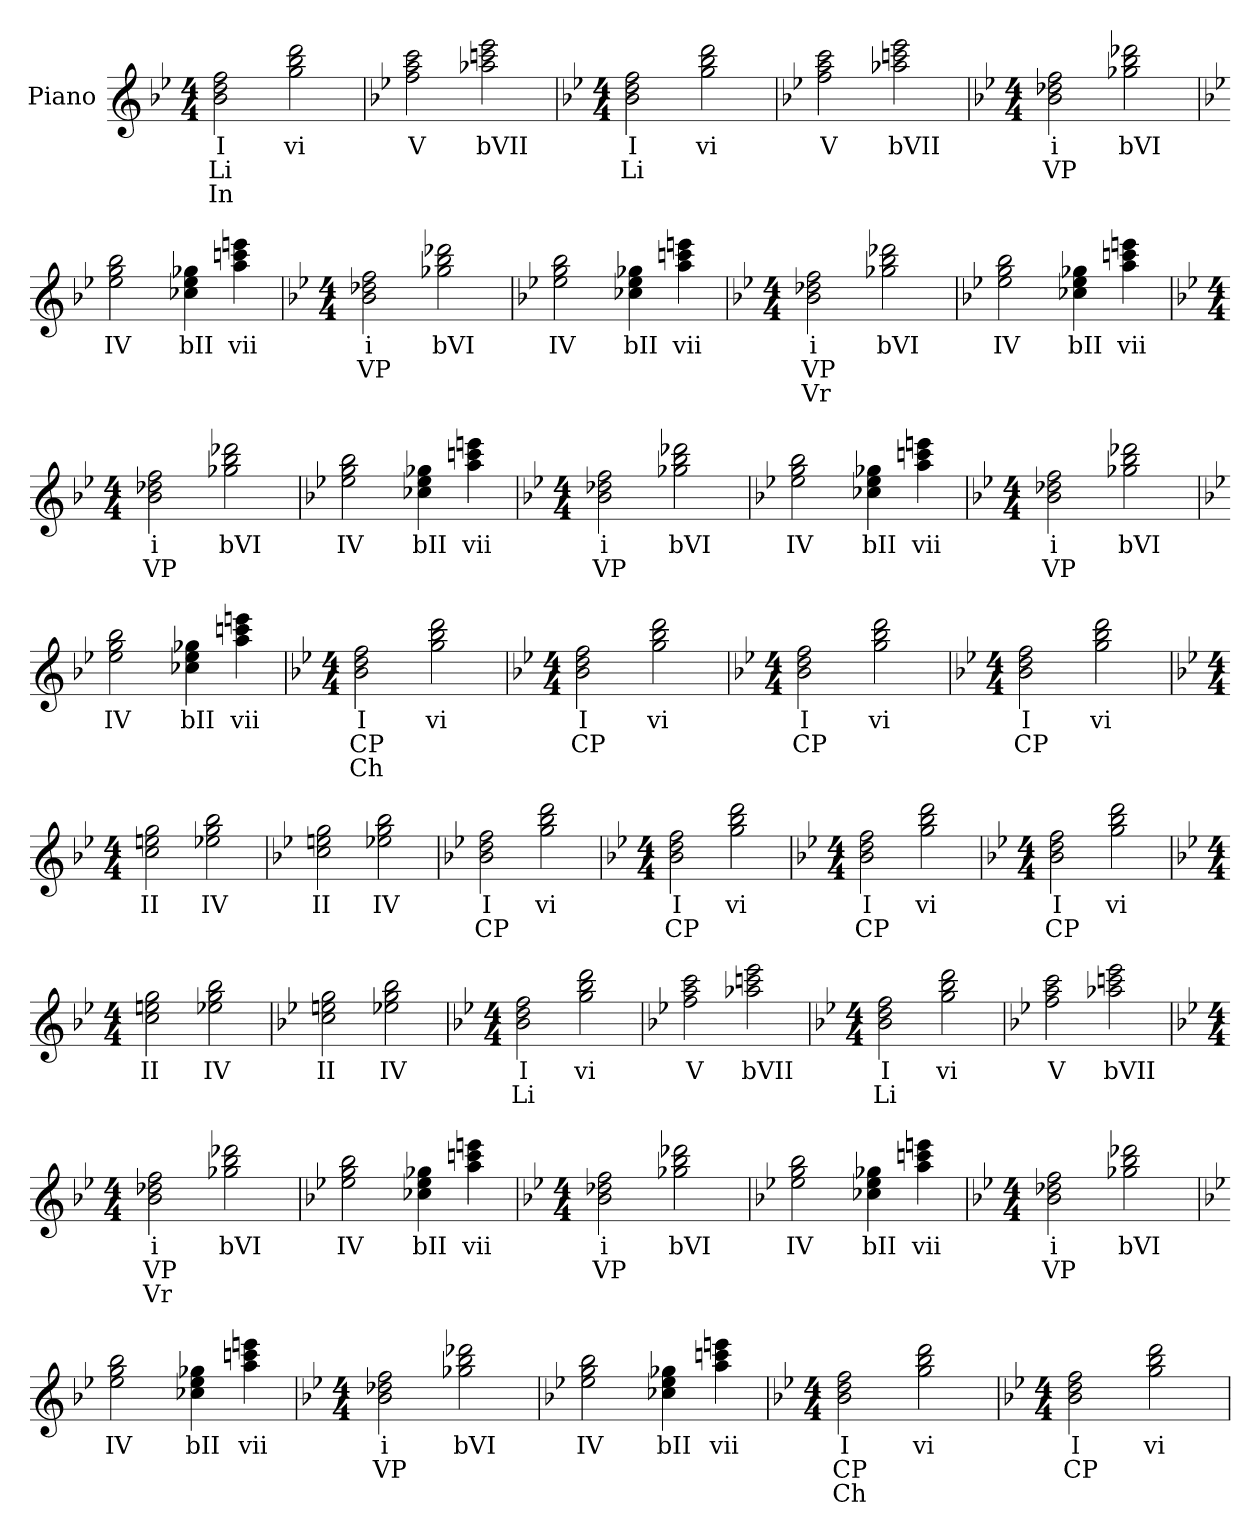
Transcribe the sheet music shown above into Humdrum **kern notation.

**kern	**text	**text	**text
*part1	*part1	*part1	*part1
*staff1	*staff1	*staff1	*staff1
*I"Piano	*	*	*
*I'Pno	*	*	*
*k[b-e-]	*	*	*
*B-:	*	*	*
*M4/4	*	*	*
=	=	=	=
2b- 2dd 2ff	I	Li	In
2gg 2bb- 2ddd	vi	.	.
=	=	=	=
*k[b-e-]	*	*	*
*B-:	*	*	*
2ff 2aa 2ccc	V	.	.
2aa-X 2cccn 2eee-	bVII	.	.
=	=	=	=
*k[b-e-]	*	*	*
*B-:	*	*	*
*M4/4	*	*	*
2b- 2dd 2ff	I	Li	.
2gg 2bb- 2ddd	vi	.	.
=	=	=	=
*k[b-e-]	*	*	*
*B-:	*	*	*
2ff 2aa 2ccc	V	.	.
2aa-X 2cccn 2eee-	bVII	.	.
=	=	=	=
*k[b-e-]	*	*	*
*B-:	*	*	*
*M4/4	*	*	*
2b- 2dd-X 2ff	i	VP	.
2gg-X 2bb- 2ddd-X	bVI	.	.
=	=	=	=
*k[b-e-]	*	*	*
*B-:	*	*	*
2ee- 2gg 2bb-	IV	.	.
4cc-X 4ee- 4gg-X	bII	.	.
4aa 4cccn 4eeen	vii	.	.
=	=	=	=
*k[b-e-]	*	*	*
*B-:	*	*	*
*M4/4	*	*	*
2b- 2dd-X 2ff	i	VP	.
2gg-X 2bb- 2ddd-X	bVI	.	.
=	=	=	=
*k[b-e-]	*	*	*
*B-:	*	*	*
2ee- 2gg 2bb-	IV	.	.
4cc-X 4ee- 4gg-X	bII	.	.
4aa 4cccn 4eeen	vii	.	.
=	=	=	=
*k[b-e-]	*	*	*
*B-:	*	*	*
*M4/4	*	*	*
2b- 2dd-X 2ff	i	VP	Vr
2gg-X 2bb- 2ddd-X	bVI	.	.
=	=	=	=
*k[b-e-]	*	*	*
*B-:	*	*	*
2ee- 2gg 2bb-	IV	.	.
4cc-X 4ee- 4gg-X	bII	.	.
4aa 4cccn 4eeen	vii	.	.
=	=	=	=
*k[b-e-]	*	*	*
*B-:	*	*	*
*M4/4	*	*	*
2b- 2dd-X 2ff	i	VP	.
2gg-X 2bb- 2ddd-X	bVI	.	.
=	=	=	=
*k[b-e-]	*	*	*
*B-:	*	*	*
2ee- 2gg 2bb-	IV	.	.
4cc-X 4ee- 4gg-X	bII	.	.
4aa 4cccn 4eeen	vii	.	.
=	=	=	=
*k[b-e-]	*	*	*
*B-:	*	*	*
*M4/4	*	*	*
2b- 2dd-X 2ff	i	VP	.
2gg-X 2bb- 2ddd-X	bVI	.	.
=	=	=	=
*k[b-e-]	*	*	*
*B-:	*	*	*
2ee- 2gg 2bb-	IV	.	.
4cc-X 4ee- 4gg-X	bII	.	.
4aa 4cccn 4eeen	vii	.	.
=	=	=	=
*k[b-e-]	*	*	*
*B-:	*	*	*
*M4/4	*	*	*
2b- 2dd-X 2ff	i	VP	.
2gg-X 2bb- 2ddd-X	bVI	.	.
=	=	=	=
*k[b-e-]	*	*	*
*B-:	*	*	*
2ee- 2gg 2bb-	IV	.	.
4cc-X 4ee- 4gg-X	bII	.	.
4aa 4cccn 4eeen	vii	.	.
=	=	=	=
*k[b-e-]	*	*	*
*B-:	*	*	*
*M4/4	*	*	*
2b- 2dd 2ff	I	CP	Ch
2gg 2bb- 2ddd	vi	.	.
=	=	=	=
*k[b-e-]	*	*	*
*B-:	*	*	*
*M4/4	*	*	*
2b- 2dd 2ff	I	CP	.
2gg 2bb- 2ddd	vi	.	.
=	=	=	=
*k[b-e-]	*	*	*
*B-:	*	*	*
*M4/4	*	*	*
2b- 2dd 2ff	I	CP	.
2gg 2bb- 2ddd	vi	.	.
=	=	=	=
*k[b-e-]	*	*	*
*B-:	*	*	*
*M4/4	*	*	*
2b- 2dd 2ff	I	CP	.
2gg 2bb- 2ddd	vi	.	.
=	=	=	=
*k[b-e-]	*	*	*
*B-:	*	*	*
*M4/4	*	*	*
2cc 2een 2gg	II	.	.
2ee-X 2gg 2bb-	IV	.	.
=	=	=	=
*k[b-e-]	*	*	*
*B-:	*	*	*
2cc 2een 2gg	II	.	.
2ee-X 2gg 2bb-	IV	.	.
=	=	=	=
*k[b-e-]	*	*	*
*B-:	*	*	*
2b- 2dd 2ff	I	CP	.
2gg 2bb- 2ddd	vi	.	.
=	=	=	=
*k[b-e-]	*	*	*
*B-:	*	*	*
*M4/4	*	*	*
2b- 2dd 2ff	I	CP	.
2gg 2bb- 2ddd	vi	.	.
=	=	=	=
*k[b-e-]	*	*	*
*B-:	*	*	*
*M4/4	*	*	*
2b- 2dd 2ff	I	CP	.
2gg 2bb- 2ddd	vi	.	.
=	=	=	=
*k[b-e-]	*	*	*
*B-:	*	*	*
*M4/4	*	*	*
2b- 2dd 2ff	I	CP	.
2gg 2bb- 2ddd	vi	.	.
=	=	=	=
*k[b-e-]	*	*	*
*B-:	*	*	*
*M4/4	*	*	*
2cc 2een 2gg	II	.	.
2ee-X 2gg 2bb-	IV	.	.
=	=	=	=
*k[b-e-]	*	*	*
*B-:	*	*	*
2cc 2een 2gg	II	.	.
2ee-X 2gg 2bb-	IV	.	.
=	=	=	=
*k[b-e-]	*	*	*
*B-:	*	*	*
*M4/4	*	*	*
2b- 2dd 2ff	I	Li	.
2gg 2bb- 2ddd	vi	.	.
=	=	=	=
*k[b-e-]	*	*	*
*B-:	*	*	*
2ff 2aa 2ccc	V	.	.
2aa-X 2cccn 2eee-	bVII	.	.
=	=	=	=
*k[b-e-]	*	*	*
*B-:	*	*	*
*M4/4	*	*	*
2b- 2dd 2ff	I	Li	.
2gg 2bb- 2ddd	vi	.	.
=	=	=	=
*k[b-e-]	*	*	*
*B-:	*	*	*
2ff 2aa 2ccc	V	.	.
2aa-X 2cccn 2eee-	bVII	.	.
=	=	=	=
*k[b-e-]	*	*	*
*B-:	*	*	*
*M4/4	*	*	*
2b- 2dd-X 2ff	i	VP	Vr
2gg-X 2bb- 2ddd-X	bVI	.	.
=	=	=	=
*k[b-e-]	*	*	*
*B-:	*	*	*
2ee- 2gg 2bb-	IV	.	.
4cc-X 4ee- 4gg-X	bII	.	.
4aa 4cccn 4eeen	vii	.	.
=	=	=	=
*k[b-e-]	*	*	*
*B-:	*	*	*
*M4/4	*	*	*
2b- 2dd-X 2ff	i	VP	.
2gg-X 2bb- 2ddd-X	bVI	.	.
=	=	=	=
*k[b-e-]	*	*	*
*B-:	*	*	*
2ee- 2gg 2bb-	IV	.	.
4cc-X 4ee- 4gg-X	bII	.	.
4aa 4cccn 4eeen	vii	.	.
=	=	=	=
*k[b-e-]	*	*	*
*B-:	*	*	*
*M4/4	*	*	*
2b- 2dd-X 2ff	i	VP	.
2gg-X 2bb- 2ddd-X	bVI	.	.
=	=	=	=
*k[b-e-]	*	*	*
*B-:	*	*	*
2ee- 2gg 2bb-	IV	.	.
4cc-X 4ee- 4gg-X	bII	.	.
4aa 4cccn 4eeen	vii	.	.
=	=	=	=
*k[b-e-]	*	*	*
*B-:	*	*	*
*M4/4	*	*	*
2b- 2dd-X 2ff	i	VP	.
2gg-X 2bb- 2ddd-X	bVI	.	.
=	=	=	=
*k[b-e-]	*	*	*
*B-:	*	*	*
2ee- 2gg 2bb-	IV	.	.
4cc-X 4ee- 4gg-X	bII	.	.
4aa 4cccn 4eeen	vii	.	.
=	=	=	=
*k[b-e-]	*	*	*
*B-:	*	*	*
*M4/4	*	*	*
2b- 2dd 2ff	I	CP	Ch
2gg 2bb- 2ddd	vi	.	.
=	=	=	=
*k[b-e-]	*	*	*
*B-:	*	*	*
*M4/4	*	*	*
2b- 2dd 2ff	I	CP	.
2gg 2bb- 2ddd	vi	.	.
=	=	=	=
*-	*-	*-	*-
